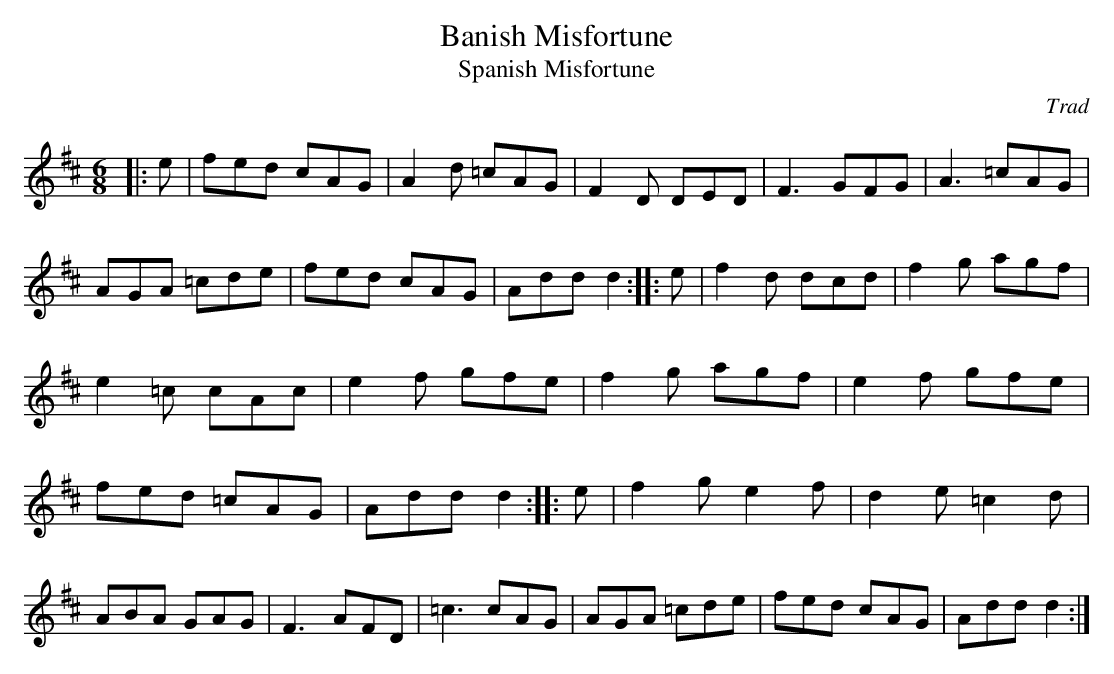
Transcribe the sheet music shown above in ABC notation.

X:1
T:Banish Misfortune
T:Spanish Misfortune
C:Trad
M:6/8
K:D
|:e | fed cAG | A2d =cAG | F2 D DED | F3 GFG |\
A3 =cAG | AGA =cde | fed cAG | Add d2::\
e| f2 d dcd | f2g agf | e2 =c cAc | e2 f gfe | \
f2g agf | e2f gfe | fed =cAG | Add d2::\
e | f2 g e2 f| d2e =c2d| ABA GAG |F3 AFD | \
=c3 cAG | AGA =cde | fed cAG | Add d2:|
